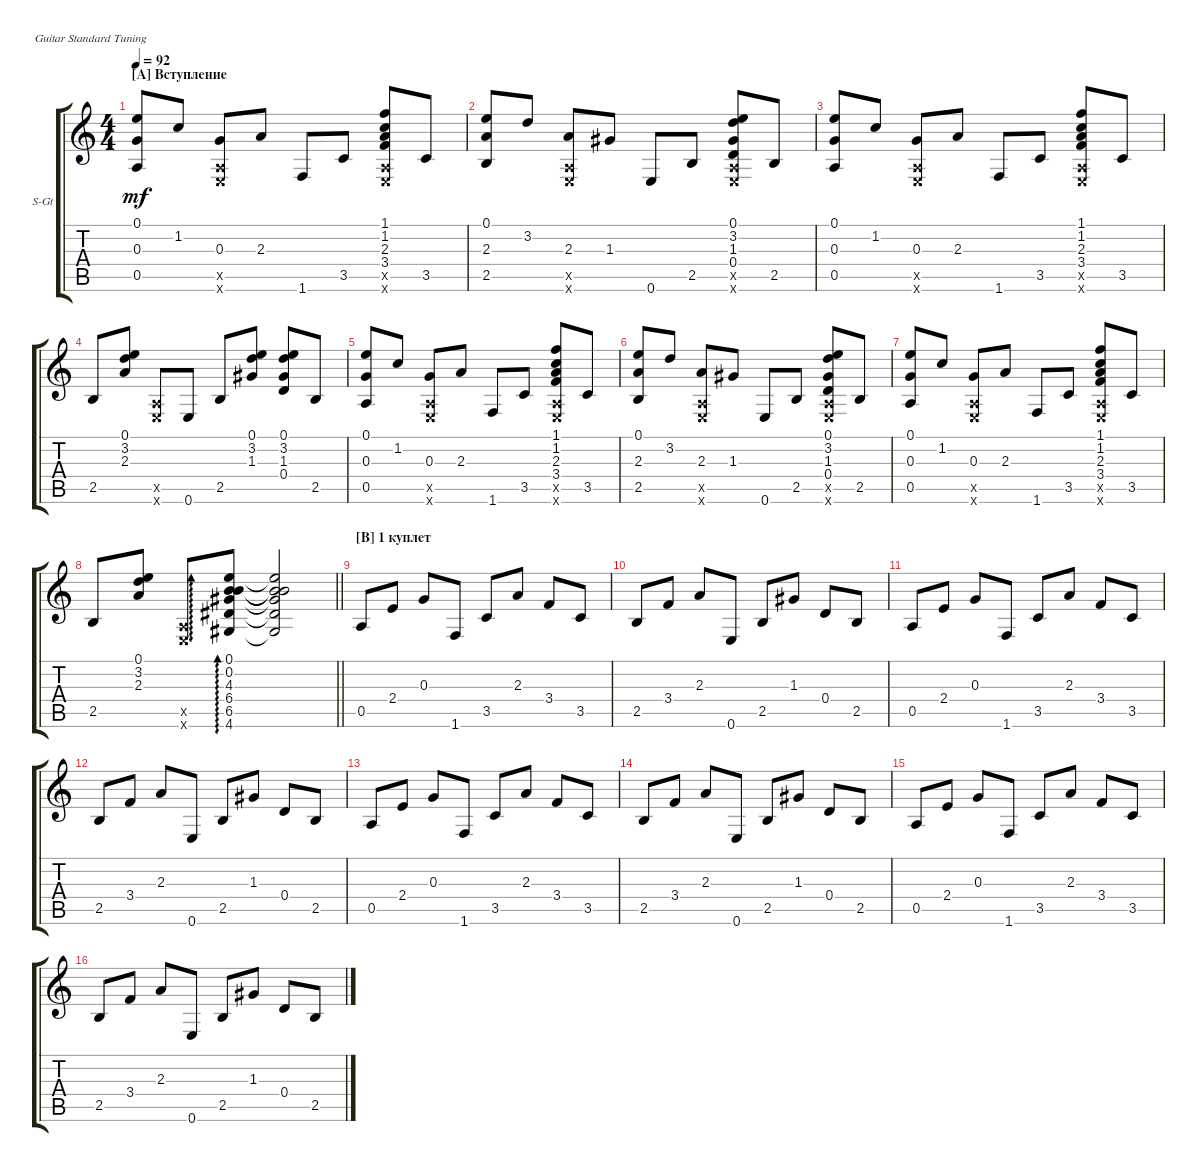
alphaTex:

\defaultSystemsLayout 4
\bracketExtendMode groupsimilarinstruments
\firstSystemTrackNameOrientation horizontal
\otherSystemsTrackNameOrientation horizontal
\track ("Steel Guitar" "S-Gt") {instrument acousticguitarsteel}
\staff {score tabs}
\tuning (E4 B3 G3 D3 A2 E2)
\ts (4 4)
\section ("A" "Вступление")
\tempo 92
\clef g2
\ks c
(0.1 0.3 0.5).8{dy mf instrument acousticguitarsteel} 1.2.8 (0.6{x} 0.5{x} 0.3).8 2.3.8 1.6.8 3.5.8 (3.4 2.3 1.2 1.1 0.5{x} 0.6{x}).8 3.5.8 |
(0.1 2.3 2.5).8 3.2.8 (2.3 0.6{x} 0.5{x}).8 1.3.8 0.6.8 2.5.8 (0.4 1.3 3.2 0.1 0.5{x} 0.6{x}).8 2.5.8 |
(0.1 0.3 0.5).8 1.2.8 (0.3 0.6{x} 0.5{x}).8 2.3.8 1.6.8 3.5.8 (3.4 2.3 1.2 1.1 0.5{x} 0.6{x}).8 3.5.8 |
2.5.8 (0.1 3.2 2.3).8 (0.6{x} 0.5{x}).8 0.6.8 2.5.8 (3.2 1.3 0.1).8 (0.4 1.3 3.2 0.1).8 2.5.8 |
(0.1 0.3 0.5).8 1.2.8 (0.6{x} 0.5{x} 0.3).8 2.3.8 1.6.8 3.5.8 (3.4 2.3 1.2 1.1 0.5{x} 0.6{x}).8 3.5.8 |
(0.1 2.3 2.5).8 3.2.8 (2.3 0.6{x} 0.5{x}).8 1.3.8 0.6.8 2.5.8 (0.4 1.3 3.2 0.1 0.5{x} 0.6{x}).8 2.5.8 |
(0.1 0.3 0.5).8 1.2.8 (0.3 0.6{x} 0.5{x}).8 2.3.8 1.6.8 3.5.8 (3.4 2.3 1.2 1.1 0.5{x} 0.6{x}).8 3.5.8 |
\barLineRight lightlight
2.5.8 (0.1 3.2 2.3).8 (0.6{x} 0.5{x}).8 (4.6 6.5 6.4 4.3 0.2 0.1).8{ad 0} (4.6{t} 6.5{t} 6.4{t} 4.3{t} 0.2{t} 0.1{t}).2 |
\section ("B" "1 куплет")
0.5.8 2.4.8 0.3.8 1.6.8 3.5.8 2.3.8 3.4.8 3.5.8 |
2.5.8 3.4.8 2.3.8 0.6.8 2.5.8 1.3.8 0.4.8 2.5.8 |
0.5.8 2.4.8 0.3.8 1.6.8 3.5.8 2.3.8 3.4.8 3.5.8 |
2.5.8 3.4.8 2.3.8 0.6.8 2.5.8 1.3.8 0.4.8 2.5.8 |
0.5.8 2.4.8 0.3.8 1.6.8 3.5.8 2.3.8 3.4.8 3.5.8 |
2.5.8 3.4.8 2.3.8 0.6.8 2.5.8 1.3.8 0.4.8 2.5.8 |
0.5.8 2.4.8 0.3.8 1.6.8 3.5.8 2.3.8 3.4.8 3.5.8 |
2.5.8 3.4.8 2.3.8 0.6.8 2.5.8 1.3.8 0.4.8 2.5.8
